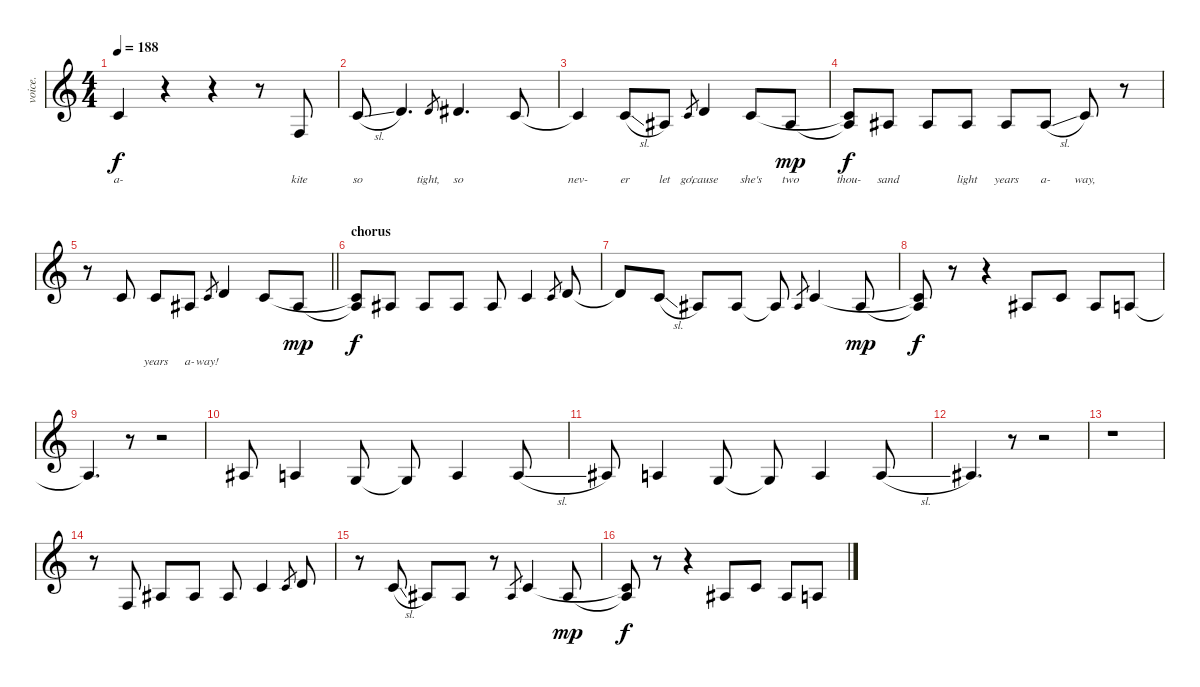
\track ("voice." "voice.") {instrument tuba}
\staff {score}
\tuning (Eb4 Bb3 Gb3 Db3 Ab2 Eb2) {hide}
\ts (4 4)
\tempo 188
\clef g2
\ks c
6.3{t}.4{lyrics (0 "a-") lyrics (1 "") lyrics (2 "") lyrics (3 "") lyrics (4 "") dy f} r.4 r.4 r.8 4.4.8{lyrics (0 "kite") lyrics (1 "") lyrics (2 "") lyrics (3 "") lyrics (4 "")} |
2.2{sl}.8{lyrics (0 "so") lyrics (1 "") lyrics (2 "") lyrics (3 "") lyrics (4 "")} 4.2.4{d lyrics (0 "") lyrics (1 "") lyrics (2 "") lyrics (3 "") lyrics (4 "")} 4.2.8{lyrics (0 "tight,") lyrics (1 "") lyrics (2 "") lyrics (3 "") lyrics (4 "") gr} 5.2.4{d lyrics (0 "so") lyrics (1 "") lyrics (2 "") lyrics (3 "") lyrics (4 "")} 2.2.8{lyrics (0 "") lyrics (1 "") lyrics (2 "") lyrics (3 "") lyrics (4 "")} |
2.2{t}.4{lyrics (0 "nev-") lyrics (1 "") lyrics (2 "") lyrics (3 "") lyrics (4 "")} 2.2{sl}.8{lyrics (0 "er") lyrics (1 "") lyrics (2 "") lyrics (3 "") lyrics (4 "")} 0.2.8{lyrics (0 "let") lyrics (1 "") lyrics (2 "") lyrics (3 "") lyrics (4 "")} 2.2.8{lyrics (0 "go,") lyrics (1 "") lyrics (2 "") lyrics (3 "") lyrics (4 "") gr} 4.2.4{lyrics (0 "'cause") lyrics (1 "") lyrics (2 "") lyrics (3 "") lyrics (4 "")} 2.2.8{lyrics (0 "she's") lyrics (1 "") lyrics (2 "") lyrics (3 "") lyrics (4 "")} 4.3.8{lyrics (0 "two") lyrics (1 "") lyrics (2 "") lyrics (3 "") lyrics (4 "") dy mp} |
(2.2{t} 4.3{t}).8{lyrics (0 "thou-") lyrics (1 "") lyrics (2 "") lyrics (3 "") lyrics (4 "") dy f} 4.3.8{lyrics (0 "sand") lyrics (1 "") lyrics (2 "") lyrics (3 "") lyrics (4 "")} 4.3.8{lyrics (0 "") lyrics (1 "") lyrics (2 "") lyrics (3 "") lyrics (4 "")} 4.3.8{lyrics (0 "light") lyrics (1 "") lyrics (2 "") lyrics (3 "") lyrics (4 "")} 4.3.8{lyrics (0 "years") lyrics (1 "") lyrics (2 "") lyrics (3 "") lyrics (4 "")} 4.3{sl}.8{lyrics (0 "a-") lyrics (1 "") lyrics (2 "") lyrics (3 "") lyrics (4 "")} 6.3.8{lyrics (0 "way,") lyrics (1 "") lyrics (2 "") lyrics (3 "") lyrics (4 "")} r.8 |
\barLineRight lightlight
r.8 2.2.8{lyrics (0 "") lyrics (1 "") lyrics (2 "") lyrics (3 "") lyrics (4 "")} 2.2.8{lyrics (0 "years") lyrics (1 "") lyrics (2 "") lyrics (3 "") lyrics (4 "")} 0.2.8{lyrics (0 "a-") lyrics (1 "") lyrics (2 "") lyrics (3 "") lyrics (4 "")} 2.2.8{lyrics (0 "way!") lyrics (1 "") lyrics (2 "") lyrics (3 "") lyrics (4 "") gr} 4.2.4{lyrics (0 "") lyrics (1 "") lyrics (2 "") lyrics (3 "") lyrics (4 "")} 2.2.8{lyrics (0 "") lyrics (1 "") lyrics (2 "") lyrics (3 "") lyrics (4 "")} 4.3.8{dy mp} |
\section ("" "chorus")
(2.2{t} 4.3{t}).8{dy f} 4.3.8 4.3.8 4.3.8 4.3.8 6.3.4 2.2.8{gr} 4.2.8 |
4.2{t}.8 2.2{sl}.8 0.2.8 0.2.8 0.2{t}.8 0.2.8{gr} 2.2.4 4.3.8{dy mp} |
(2.2{t} 4.3{t}).8{dy f} r.8 r.4 4.3.8 6.3.8 4.3.8 3.3.8 |
3.3{t}.4{d} r.8 r.2 |
4.3.8 3.3.4 1.3.8 1.3{t}.8 3.3.4 3.3{sl}.8 |
4.3.8 3.3.4 1.3.8 1.3{t}.8 3.3.4 3.3{sl}.8 |
4.3.4{d} r.8 r.2 |
r.1 |
r.8 4.4.8 4.3.8 4.3.8 4.3.8 6.3.4 2.2.8{gr} 4.2.8 |
r.8 2.2{sl}.8 0.2.8 0.2.8 r.8 0.2.8{gr} 2.2.4 4.3.8{dy mp} |
(2.2{t} 4.3{t}).8{dy f} r.8 r.4 4.3.8 6.3.8 4.3.8 3.3.8
